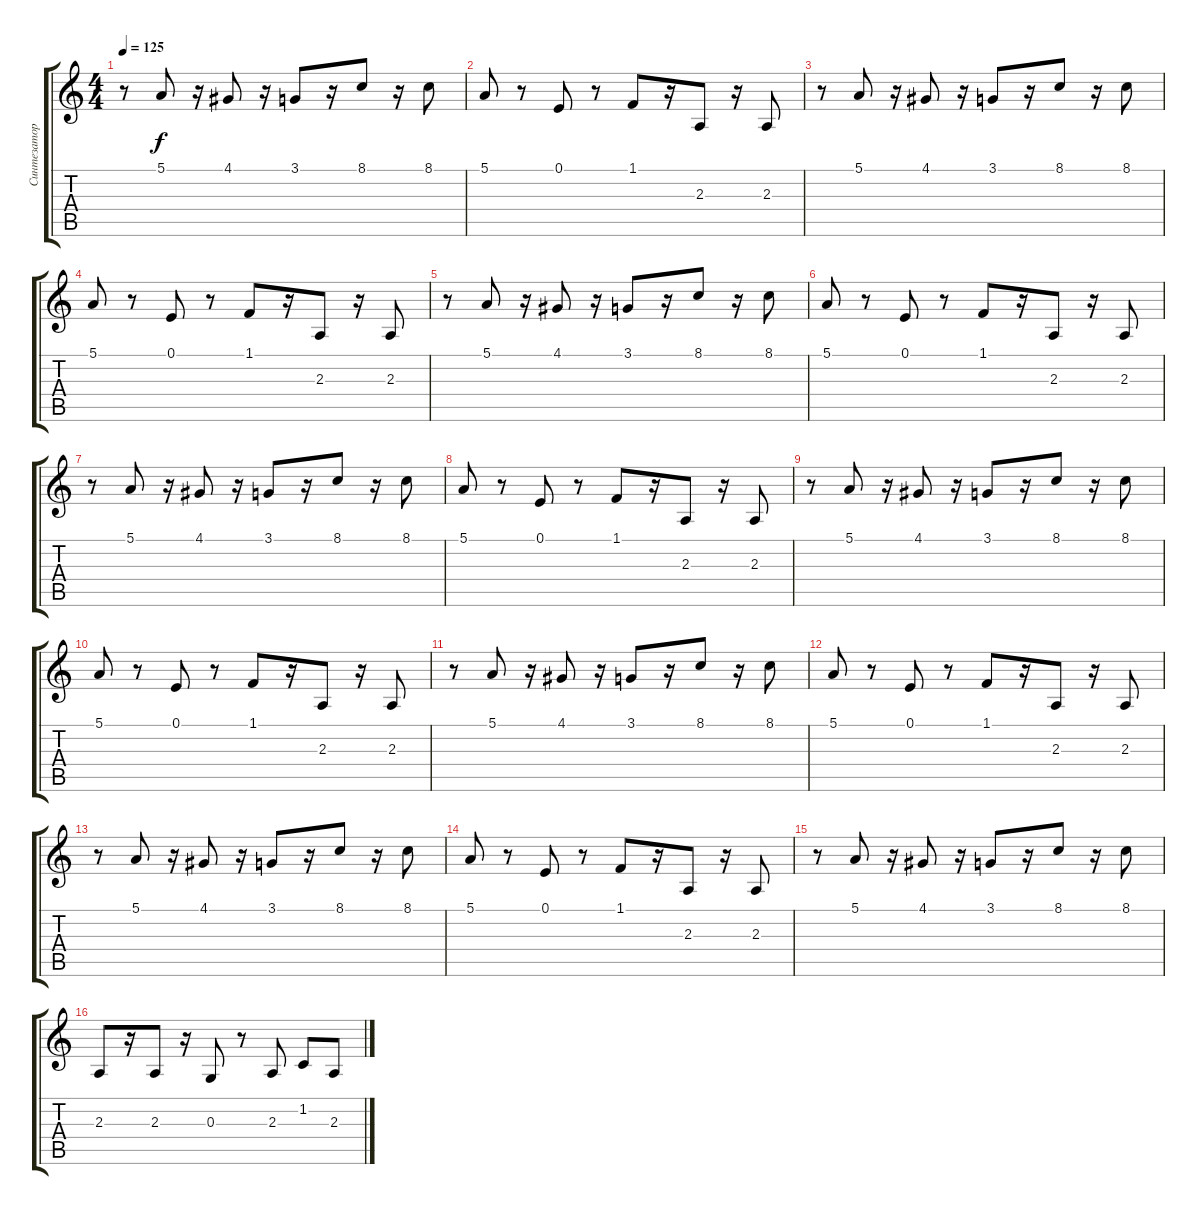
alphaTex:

\track ("Синтезатор 1" "Синтезатор") {instrument lead1square}
\staff {score tabs}
\tuning (E4 B3 G3 D3 A2 E2) {hide}
\ts (4 4)
\tempo 125
\clef g2
\ks c
r.8{dy f} 5.1.8 r.16 4.1.8 r.16 3.1.8 r.16 8.1.8 r.16 8.1.8 |
5.1.8 r.8 0.1.8 r.8 1.1.8 r.16 2.3.8 r.16 2.3.8 |
r.8 5.1.8 r.16 4.1.8 r.16 3.1.8 r.16 8.1.8 r.16 8.1.8 |
5.1.8 r.8 0.1.8 r.8 1.1.8 r.16 2.3.8 r.16 2.3.8 |
r.8 5.1.8 r.16 4.1.8 r.16 3.1.8 r.16 8.1.8 r.16 8.1.8 |
5.1.8 r.8 0.1.8 r.8 1.1.8 r.16 2.3.8 r.16 2.3.8 |
r.8 5.1.8 r.16 4.1.8 r.16 3.1.8 r.16 8.1.8 r.16 8.1.8 |
5.1.8 r.8 0.1.8 r.8 1.1.8 r.16 2.3.8 r.16 2.3.8 |
r.8 5.1.8 r.16 4.1.8 r.16 3.1.8 r.16 8.1.8 r.16 8.1.8 |
5.1.8 r.8 0.1.8 r.8 1.1.8 r.16 2.3.8 r.16 2.3.8 |
r.8 5.1.8 r.16 4.1.8 r.16 3.1.8 r.16 8.1.8 r.16 8.1.8 |
5.1.8 r.8 0.1.8 r.8 1.1.8 r.16 2.3.8 r.16 2.3.8 |
r.8 5.1.8 r.16 4.1.8 r.16 3.1.8 r.16 8.1.8 r.16 8.1.8 |
5.1.8 r.8 0.1.8 r.8 1.1.8 r.16 2.3.8 r.16 2.3.8 |
r.8 5.1.8 r.16 4.1.8 r.16 3.1.8 r.16 8.1.8 r.16 8.1.8 |
2.3.8 r.16 2.3.8 r.16 0.3.8 r.8 2.3.8 1.2.8 2.3.8
